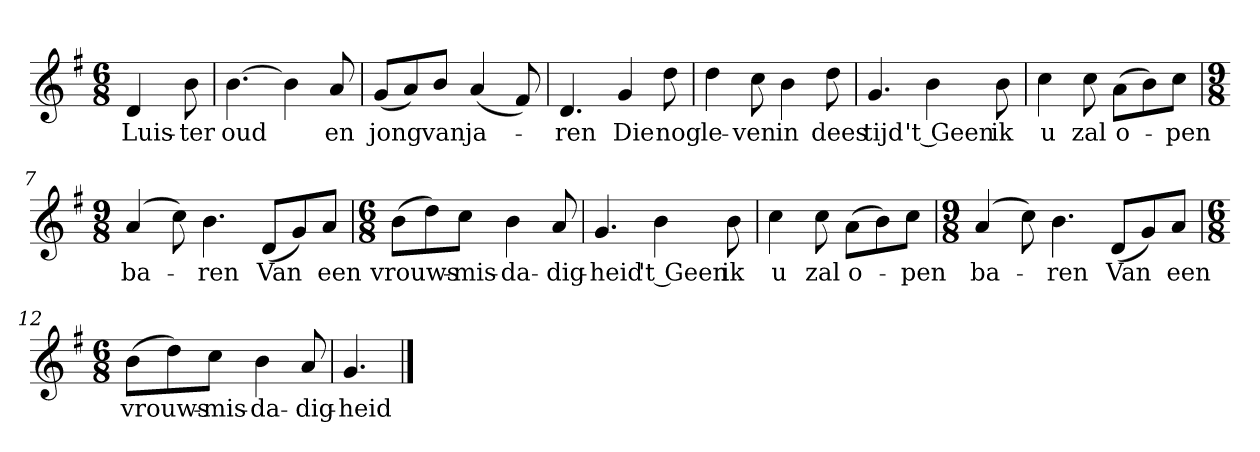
**kern	**text
*part1	*part1
*staff1	*staff1
*clefG2	*
*k[f#]	*
*G:	*
*M6/8	*
*MM120	*
=	=
4d	Luis-
8b	-ter
=1	=1
[4.b	oud
4b]	.
8a	en
=2	=2
(8g/L	jong
8a/)	.
8b/J	van
(4a	ja-
8f#)	.
=3	=3
4.d	-ren
4g	Die
8dd	nog
=4	=4
4dd	le-
8cc	-ven
4b	in
8dd	dees
=5	=5
4.g	tijd
4b	't Geen
8b	ik
=6	=6
4cc	u
8cc	zal
(8a\L	o-
8b\)	.
8cc\J	-pen
=7	=7
*M9/8	*
(4a	ba-
8cc)	.
4.b	-ren
(8d/L	Van
8g/)	.
8a/J	een
=8	=8
*M6/8	*
(8b\L	vrouws-
8dd\)	.
8cc\J	-mis-
4b	-da-
8a	-dig-
=9	=9
4.g	-heid
4b	't Geen
8b	ik
=10	=10
4cc	u
8cc	zal
(8a\L	o-
8b\)	.
8cc\J	-pen
=11	=11
*M9/8	*
(4a	ba-
8cc)	.
4.b	-ren
(8d/L	Van
8g/)	.
8a/J	een
=12	=12
*M6/8	*
(8b\L	vrouws-
8dd\)	.
8cc\J	-mis-
4b	-da-
8a	-dig-
=13	=13
4.g	-heid
==	==
*-	*-
